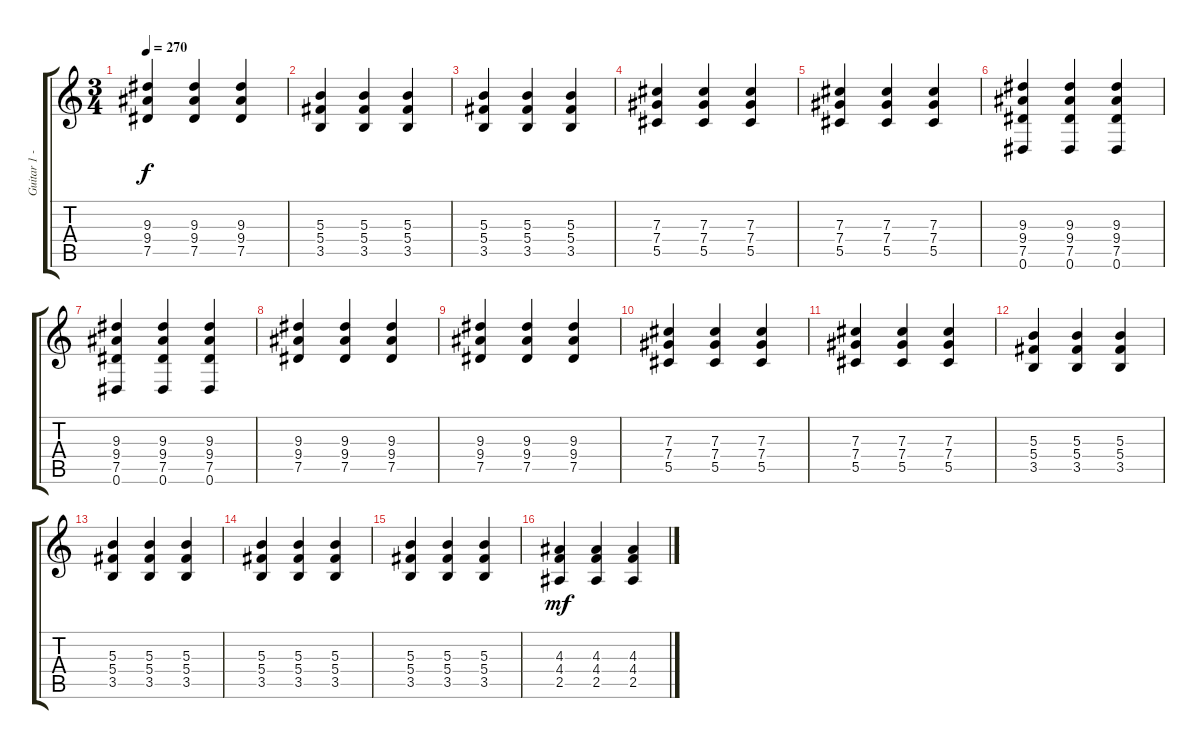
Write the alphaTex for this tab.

\track ("Guitar 1 - Jade" "Guitar 1 -") {instrument overdrivenguitar}
\staff {score tabs}
\tuning (Eb4 Bb3 Gb3 Db3 Ab2 Eb2) {hide}
\ts (3 4)
\tempo 270
\clef g2
\ks c
(9.3 9.4 7.5).4{dy f} (9.3 9.4 7.5).4 (9.3 9.4 7.5).4 |
(5.3 5.4 3.5).4 (5.3 5.4 3.5).4 (5.3 5.4 3.5).4 |
(5.3 5.4 3.5).4 (5.3 5.4 3.5).4 (5.3 5.4 3.5).4 |
(7.3 7.4 5.5).4 (7.3 7.4 5.5).4 (7.3 7.4 5.5).4 |
(7.3 7.4 5.5).4 (7.3 7.4 5.5).4 (7.3 7.4 5.5).4 |
(9.3 9.4 7.5 0.6).4 (9.3 9.4 7.5 0.6).4 (9.3 9.4 7.5 0.6).4 |
(9.3 9.4 7.5 0.6).4 (9.3 9.4 7.5 0.6).4 (9.3 9.4 7.5 0.6).4 |
(9.3 9.4 7.5).4 (9.3 9.4 7.5).4 (9.3 9.4 7.5).4 |
(9.3 9.4 7.5).4 (9.3 9.4 7.5).4 (9.3 9.4 7.5).4 |
(7.3 7.4 5.5).4 (7.3 7.4 5.5).4 (7.3 7.4 5.5).4 |
(7.3 7.4 5.5).4 (7.3 7.4 5.5).4 (7.3 7.4 5.5).4 |
(5.3 5.4 3.5).4 (5.3 5.4 3.5).4 (5.3 5.4 3.5).4 |
(5.3 5.4 3.5).4 (5.3 5.4 3.5).4 (5.3 5.4 3.5).4 |
(5.3 5.4 3.5).4 (5.3 5.4 3.5).4 (5.3 5.4 3.5).4 |
(5.3 5.4 3.5).4 (5.3 5.4 3.5).4 (5.3 5.4 3.5).4 |
(4.3 4.4 2.5).4{dy mf} (4.3 4.4 2.5).4 (4.3 4.4 2.5).4
